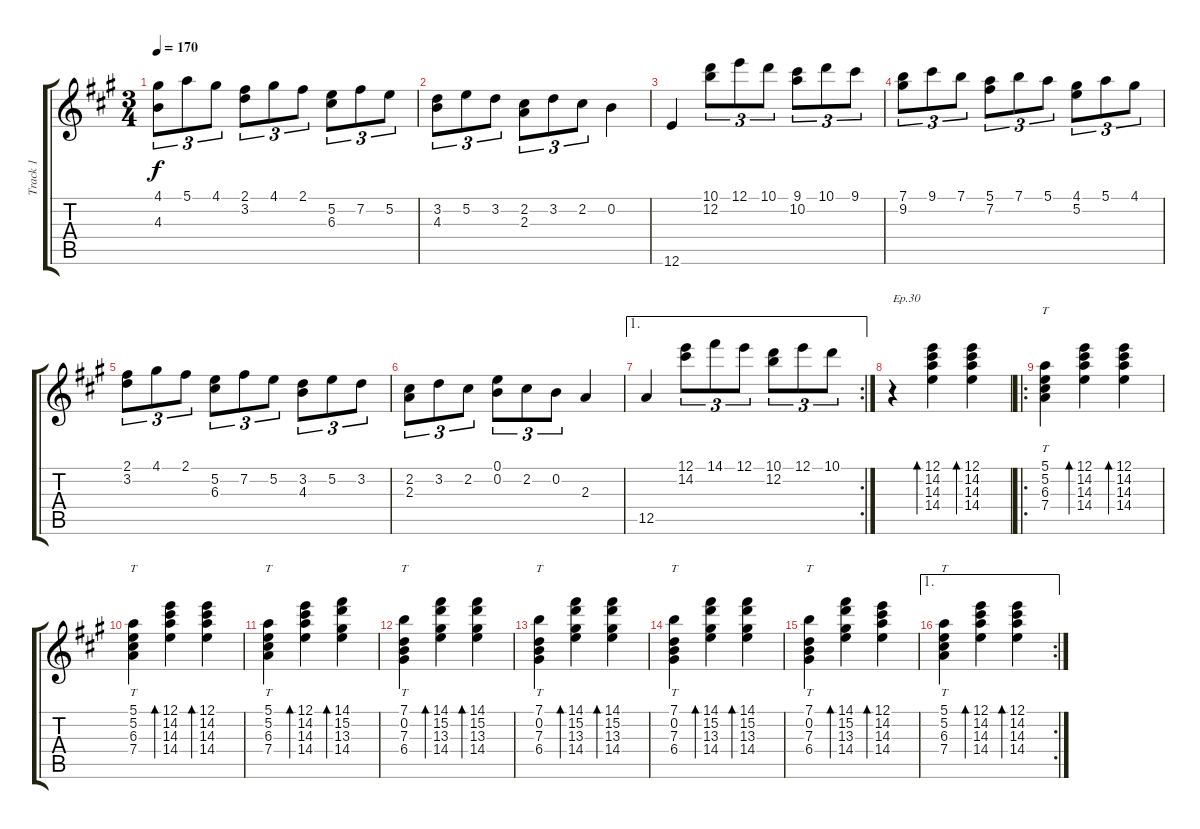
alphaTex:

\track ("Track 1" "Track 1") {instrument acousticguitarnylon}
\staff {score tabs}
\tuning (E4 B3 G3 D3 A2 E2) {hide}
\ts (3 4)
\tempo 170
\clef g2
\ks a
(4.1 4.3).8{tu (3 2) dy f} 5.1.8{tu (3 2)} 4.1.8{tu (3 2)} (2.1 3.2).8{tu (3 2)} 4.1.8{tu (3 2)} 2.1.8{tu (3 2)} (5.2 6.3).8{tu (3 2)} 7.2.8{tu (3 2)} 5.2.8{tu (3 2)} |
(3.2 4.3).8{tu (3 2)} 5.2.8{tu (3 2)} 3.2.8{tu (3 2)} (2.2 2.3).8{tu (3 2)} 3.2.8{tu (3 2)} 2.2.8{tu (3 2)} 0.2.4 |
12.6.4 (10.1 12.2).8{tu (3 2)} 12.1.8{tu (3 2)} 10.1.8{tu (3 2)} (9.1 10.2).8{tu (3 2)} 10.1.8{tu (3 2)} 9.1.8{tu (3 2)} |
(7.1 9.2).8{tu (3 2)} 9.1.8{tu (3 2)} 7.1.8{tu (3 2)} (5.1 7.2).8{tu (3 2)} 7.1.8{tu (3 2)} 5.1.8{tu (3 2)} (4.1 5.2).8{tu (3 2)} 5.1.8{tu (3 2)} 4.1.8{tu (3 2)} |
(2.1 3.2).8{tu (3 2)} 4.1.8{tu (3 2)} 2.1.8{tu (3 2)} (5.2 6.3).8{tu (3 2)} 7.2.8{tu (3 2)} 5.2.8{tu (3 2)} (3.2 4.3).8{tu (3 2)} 5.2.8{tu (3 2)} 3.2.8{tu (3 2)} |
(2.2 2.3).8{tu (3 2)} 3.2.8{tu (3 2)} 2.2.8{tu (3 2)} (0.1 0.2).8{tu (3 2)} 2.2.8{tu (3 2)} 0.2.8{tu (3 2)} 2.3.4 |
\ae 1
\rc 2
12.5.4 (12.1 14.2).8{tu (3 2)} 14.1.8{tu (3 2)} 12.1.8{tu (3 2)} (10.1 12.2).8{tu (3 2)} 12.1.8{tu (3 2)} 10.1.8{tu (3 2)} |
r.4{txt "Ep.30"} (12.1 14.2 14.3 14.4).4{bd 60} (12.1 14.2 14.3 14.4).4{bd 60} |
\ro
(5.1 5.2 6.3 7.4).4{tt} (12.1 14.2 14.3 14.4).4{bd 60} (12.1 14.2 14.3 14.4).4{bd 60} |
(5.1 5.2 6.3 7.4).4{tt} (12.1 14.2 14.3 14.4).4{bd 60} (12.1 14.2 14.3 14.4).4{bd 60} |
(5.1 5.2 6.3 7.4).4{tt} (12.1 14.2 14.3 14.4).4{bd 60} (14.1 15.2 13.3 14.4).4{bd 60} |
(7.1 0.2 7.3 6.4).4{tt} (14.1 15.2 13.3 14.4).4{bd 60} (14.1 15.2 13.3 14.4).4{bd 60} |
(7.1 0.2 7.3 6.4).4{tt} (14.1 15.2 13.3 14.4).4{bd 60} (14.1 15.2 13.3 14.4).4{bd 60} |
(7.1 0.2 7.3 6.4).4{tt} (14.1 15.2 13.3 14.4).4{bd 60} (14.1 15.2 13.3 14.4).4{bd 60} |
(7.1 0.2 7.3 6.4).4{tt} (14.1 15.2 13.3 14.4).4{bd 60} (12.1 14.2 14.3 14.4).4{bd 60} |
\ae 1
\rc 2
(5.1 5.2 6.3 7.4).4{tt} (12.1 14.2 14.3 14.4).4{bd 60} (12.1 14.2 14.3 14.4).4{bd 60}
